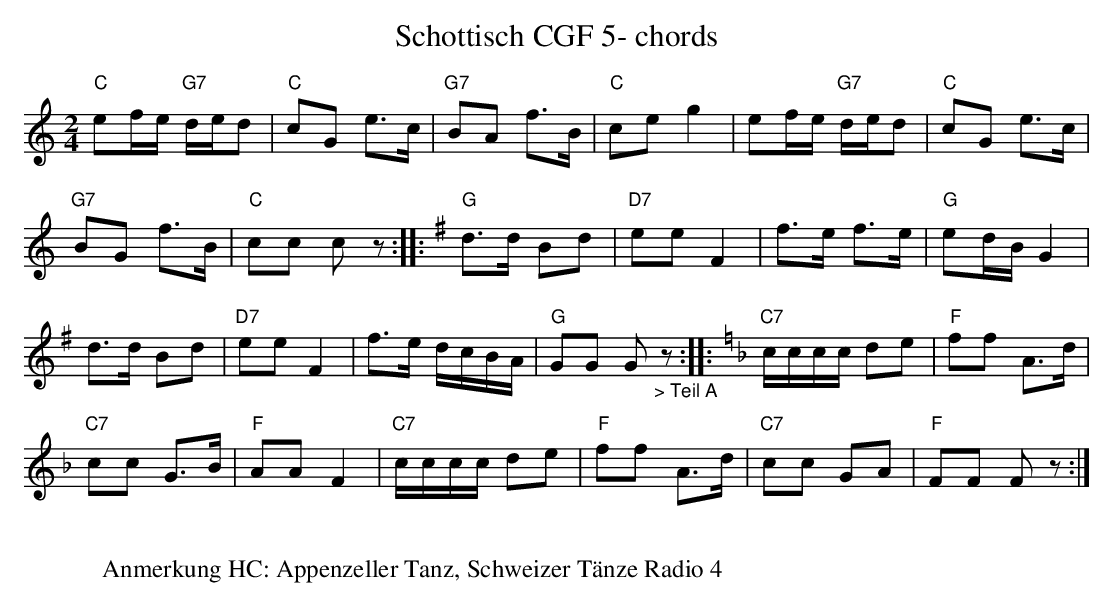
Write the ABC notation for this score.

X:1
T:Schottisch CGF 5- chords
M:2/4
L:1/16
K:Cmaj%%MIDI gchordon
"C"e2fe "G7"ded2 | "C"c2G2 e3c | "G7"B2A2 f3B | "C"c2e2g4 | e2fe "G7"ded2 | "C"c2G2 e3c |
"G7"B2G2 f3B | "C"c2c2 c2z2 :: [K:Gmaj] "G"d3d B2d2 | "D7"e2e2F4 | f3e f3e | "G"e2dBG4 |
d3d B2d2 | "D7"e2e2F4 | f3e dcBA | "G"G2G2 G2"_> Teil A"z2 :: [K:Fmaj] "C7"cccc d2e2 | "F"f2f2 A3d |
"C7"c2c2 G3B | "F"A2A2F4 | "C7"cccc d2e2 | "F"f2f2 A3d | "C7"c2c2 G2A2 | "F"F2F2 F2z2 :|
W:
W:Anmerkung HC: Appenzeller Tanz, Schweizer Tänze Radio 4
